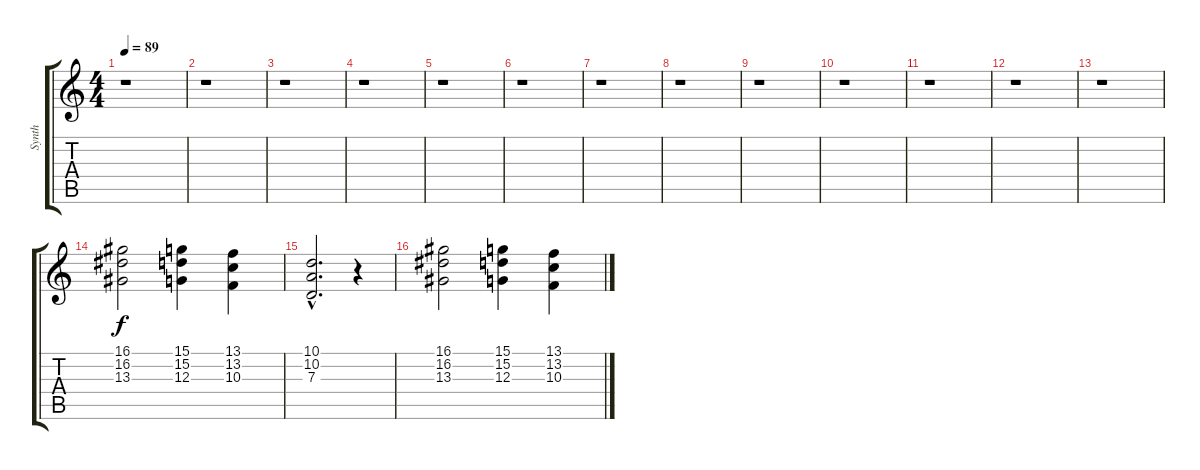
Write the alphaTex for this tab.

\track ("Synth" "Synth") {instrument pad4choir}
\staff {score tabs}
\tuning (E4 B3 G3 D3 A2 D2) {hide}
\ts (4 4)
\tempo 89
\clef g2
\ks c
r.1{dy f} |
r.1 |
r.1 |
r.1 |
r.1 |
r.1 |
r.1 |
r.1 |
r.1 |
r.1 |
r.1 |
r.1 |
r.1 |
(16.1 16.2 13.3).2 (15.1 15.2 12.3).4 (13.1 13.2 10.3).4 |
(10.1{hac} 10.2{hac} 7.3{hac}).2{d} r.4 |
(16.1 16.2 13.3).2 (15.1 15.2 12.3).4 (13.1 13.2 10.3).4
